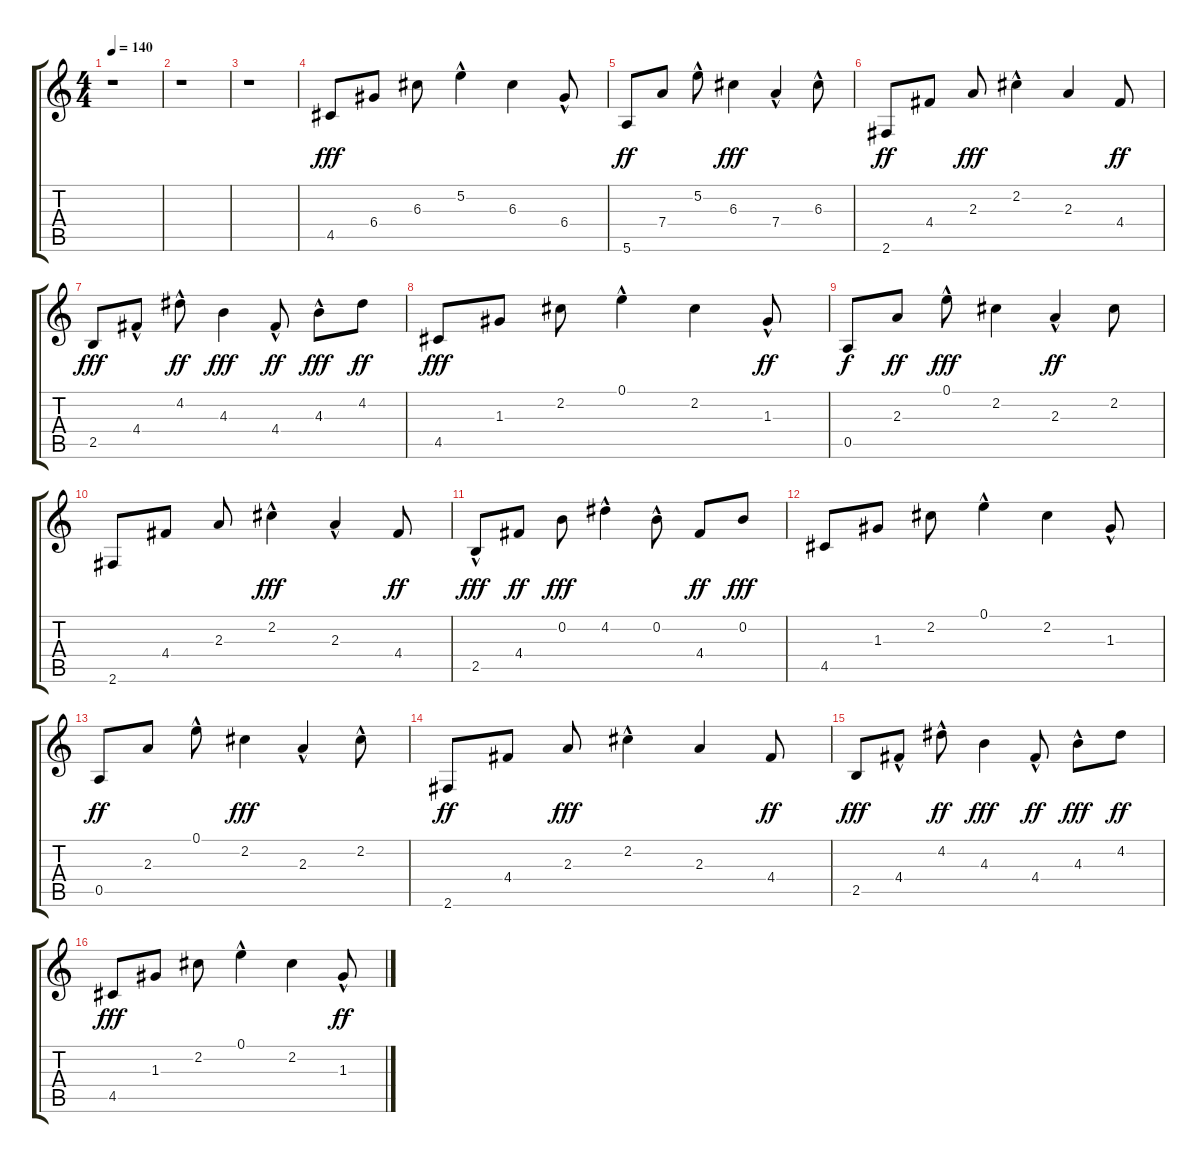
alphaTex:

\track "" {instrument overdrivenguitar}
\staff {score tabs}
\tuning (E4 B3 G3 D3 A2 E2) {hide}
\ts (4 4)
\tempo 140
\clef g2
\ks c
r.1{dy f} |
r.1 |
r.1 |
4.5.8{dy fff volume 10 balance 8 instrument acousticguitarsteel} 6.4.8 6.3.8 5.2{hac}.4 6.3.4 6.4{hac}.8 |
5.6.8{dy ff} 7.4.8 5.2{hac}.8 6.3.4{dy fff} 7.4{hac}.4 6.3{hac}.8 |
2.6.8{dy ff} 4.4.8 2.3.8{dy fff} 2.2{hac}.4 2.3.4 4.4.8{dy ff} |
2.5.8{dy fff} 4.4{hac}.8 4.2{hac}.8{dy ff} 4.3.4{dy fff} 4.4{hac}.8{dy ff} 4.3{hac}.8{dy fff} 4.2.8{dy ff} |
4.5.8{dy fff} 1.3.8 2.2.8 0.1{hac}.4 2.2.4 1.3{hac}.8{dy ff} |
0.5.8{dy f} 2.3.8{dy ff} 0.1{hac}.8{dy fff} 2.2.4 2.3{hac}.4{dy ff} 2.2.8 |
2.6.8 4.4.8 2.3.8 2.2{hac}.4{dy fff} 2.3{hac}.4 4.4.8{dy ff} |
2.5{hac}.8{dy fff} 4.4.8{dy ff} 0.2.8{dy fff} 4.2{hac}.4 0.2{hac}.8 4.4.8{dy ff} 0.2.8{dy fff} |
4.5.8 1.3.8 2.2.8 0.1{hac}.4 2.2.4 1.3{hac}.8 |
0.5.8{dy ff} 2.3.8 0.1{hac}.8 2.2.4{dy fff} 2.3{hac}.4 2.2{hac}.8 |
2.6.8{dy ff} 4.4.8 2.3.8{dy fff} 2.2{hac}.4 2.3.4 4.4.8{dy ff} |
2.5.8{dy fff} 4.4{hac}.8 4.2{hac}.8{dy ff} 4.3.4{dy fff} 4.4{hac}.8{dy ff} 4.3{hac}.8{dy fff} 4.2.8{dy ff} |
4.5.8{dy fff} 1.3.8 2.2.8 0.1{hac}.4 2.2.4 1.3{hac}.8{dy ff}
